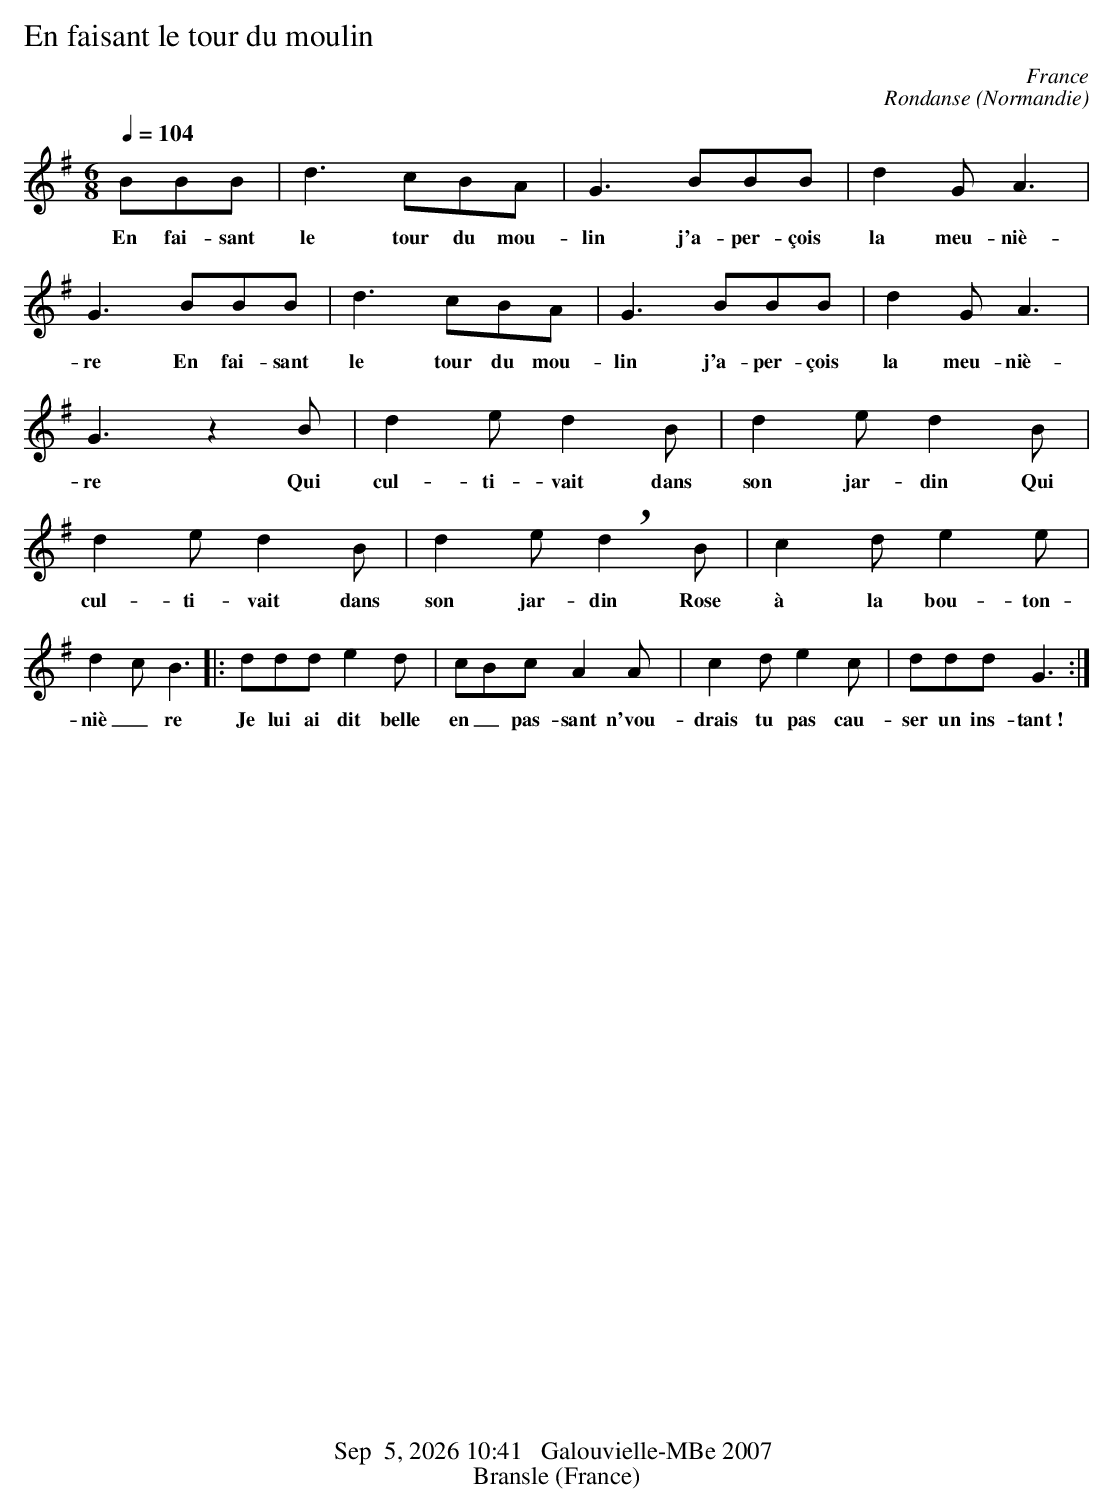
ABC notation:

X:1
T:En faisant le tour du moulin
O:France
M:6/8
Q:1/4=104
K:G
BBB | d3cBA | G3 BBB|d2 G A3|G3 BBB| d3 cBA|G3 BBB|d2 G A3| G3 z2
w:En fai-sant le tour du mou-lin j'a-per-çois la meu-niè-re En fai-sant le tour du mou-lin j'a-per-çois la meu-niè-re
 B|d2 e d2 B| d2 e d2 B|d2 e d2 B|d2 e !breath!d2B | c2d e2 e|d2 c B3|:
w: Qui cul-ti-vait dans son jar-din Qui cul-ti-vait dans son jar-din Rose à la bou-ton-niè_re
ddd e2 d|cBc A2A|c2d e2c|ddd G3 :|
w:Je lui ai dit belle en_ pas-sant n'vou-drais tu pas cau-ser un ins-tant~!
